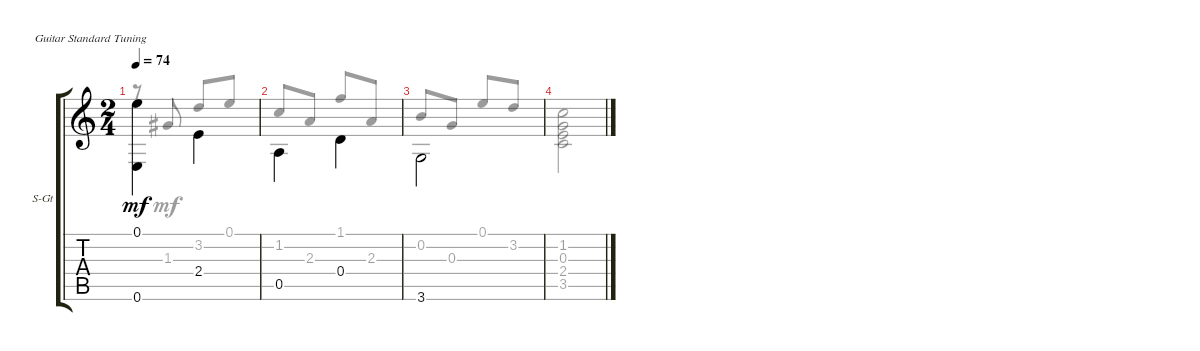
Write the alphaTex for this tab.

\defaultSystemsLayout 4
\bracketExtendMode groupsimilarinstruments
\useSystemSignSeparator
\singleTrackTrackNamePolicy allsystems
\multiTrackTrackNamePolicy allsystems
\firstSystemTrackNameOrientation horizontal
\otherSystemsTrackNameOrientation horizontal
\track ("Steel Guitar" "S-Gt") {instrument acousticguitarsteel}
\staff {score tabs}
\tuning (E4 B3 G3 D3 A2 E2)
\voice
\ts (2 4)
\tempo 74
\clef g2
\ks c
(0.6 0.1).4{dy mf beam invert} 2.4.4{beam invert} |
0.5.4{beam invert} 0.4.4{beam invert} |
3.6.2{beam invert} |
\voice
\clef g2
\ottava regular
\simile none
\ks c
r.8{dy mf} 1.3.8{beam invert beam split} 3.2.8{beam invert} 0.1.8 |
1.2.8 2.3.8 1.1.8{beam invert} 2.3.8 |
0.2.8 0.3.8 0.1.8{beam invert} 3.2.8 |
(3.5 2.4 0.3 1.2).2
